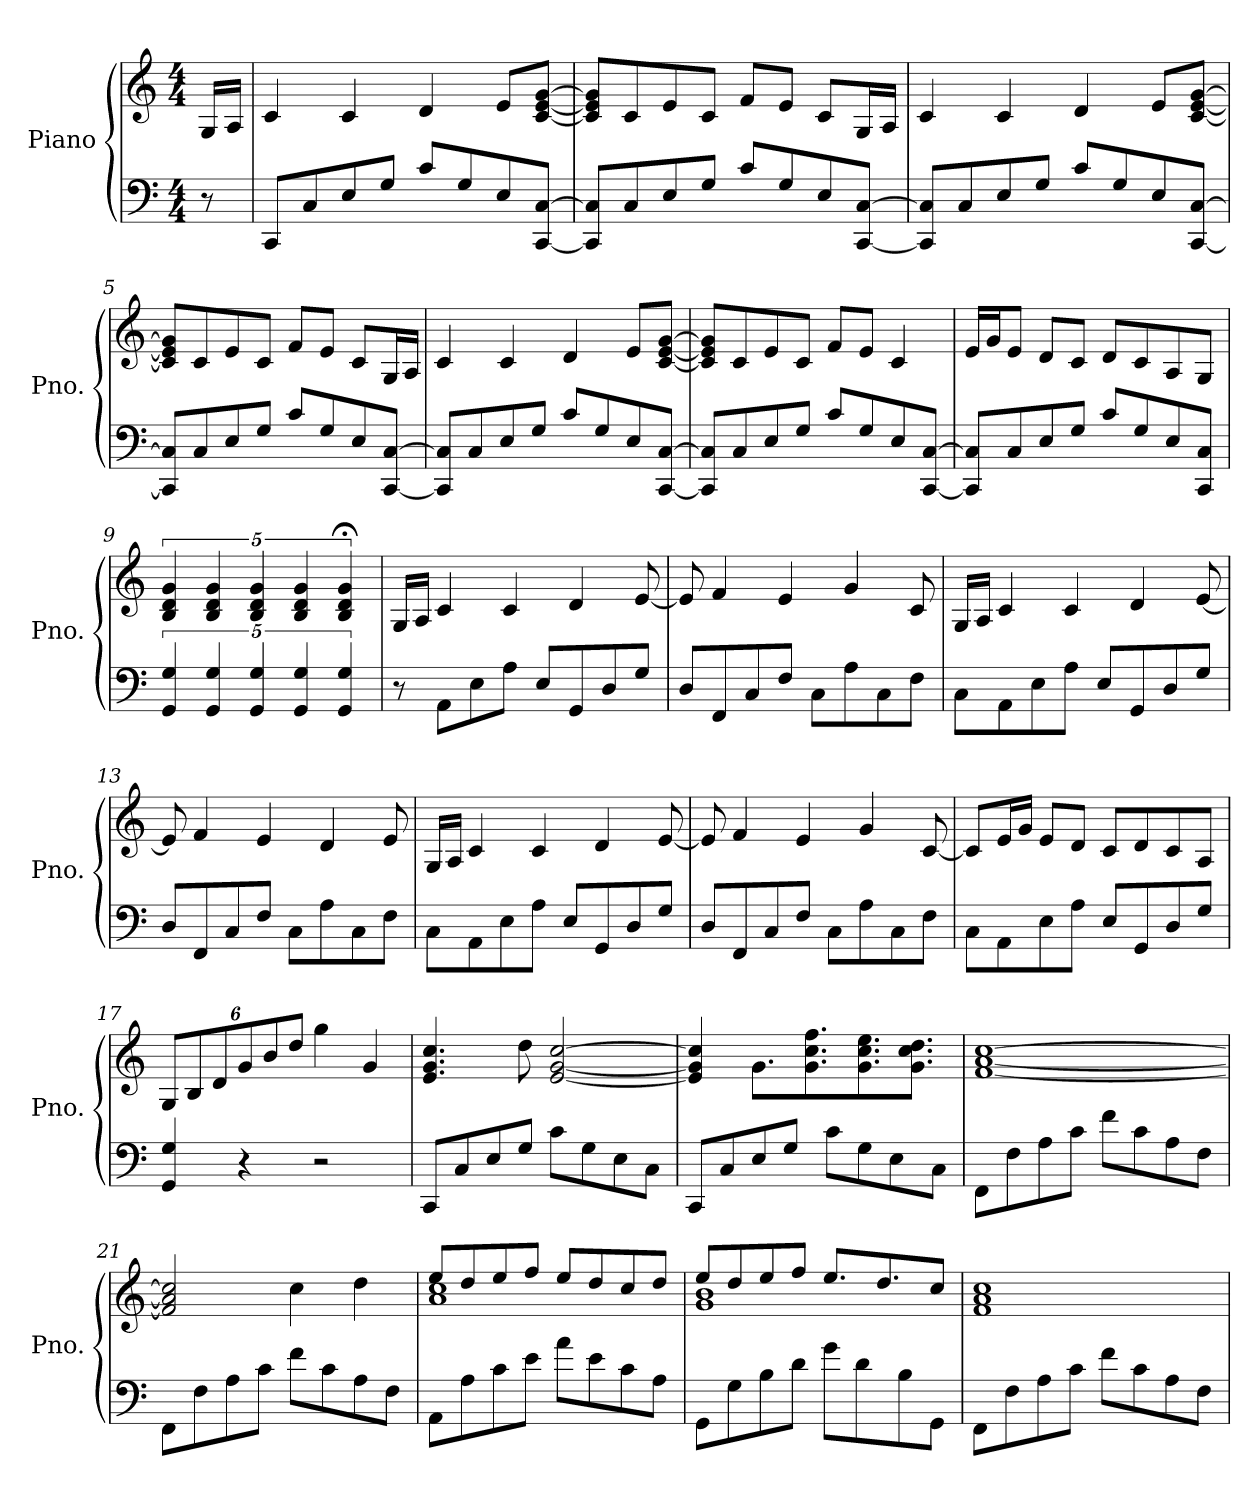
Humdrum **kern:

**kern	**kern
*part1	*part1
*staff2	*staff1
*I"Piano	*
*I'Pno.	*
*clefF4	*clefG2
*k[]	*k[]
*M4/4	*M4/4
*MM172	*MM172
=1	=1
8r	16G/LL
.	16A/JJ
=2	=2
8CC/L	4c/
8C/	.
8E/	4c/
8G/J	.
8c/L	4d/
8G/	.
8E/	8e/L
[8CC/ [8C/J	[8c/ [8e/ [8g/J
=3	=3
8CC/] 8C/]L	8c/] 8e/] 8g/]L
8C/	8c/
8E/	8e/
8G/J	8c/J
8c/L	8f/L
8G/	8e/J
8E/	8c/L
[8CC/ [8C/J	16G/L
.	16A/JJ
=4	=4
8CC/] 8C/]L	4c/
8C/	.
8E/	4c/
8G/J	.
8c/L	4d/
8G/	.
8E/	8e/L
[8CC/ [8C/J	[8c/ [8e/ [8g/J
=5	=5
8CC/] 8C/]L	8c/] 8e/] 8g/]L
8C/	8c/
8E/	8e/
8G/J	8c/J
8c/L	8f/L
8G/	8e/J
8E/	8c/L
[8CC/ [8C/J	16G/L
.	16A/JJ
!!LO:LB:g=z
=6	=6
8CC/] 8C/]L	4c/
8C/	.
8E/	4c/
8G/J	.
8c/L	4d/
8G/	.
8E/	8e/L
[8CC/ [8C/J	[8c/ [8e/ [8g/J
=7	=7
8CC/] 8C/]L	8c/] 8e/] 8g/]L
8C/	8c/
8E/	8e/
8G/J	8c/J
8c/L	8f/L
8G/	8e/J
8E/	4c/
[8CC/ [8C/J	.
=8	=8
8CC/] 8C/]L	16e/LL
.	16g/J
8C/	8e/J
8E/	8d/L
8G/J	8c/J
8c/L	8d/L
8G/	8c/
8E/	8A/
8CC/ 8C/J	8G/J
=9	=9
5GG/ 5G/	5B/ 5d/ 5g/
5GG/ 5G/	5B/ 5d/ 5g/
5GG/ 5G/	5B/ 5d/ 5g/
5GG/ 5G/	5B/ 5d/ 5g/
5GG/ 5G/	5B/;< 5d/;< 5g/;<
!!LO:LB:g=z
=10	=10
8r	16G/LL
.	16A/JJ
8AA\L	4c/
8E\	.
8A\J	4c/
8E/L	.
8GG/	4d/
8D/	.
8G/J	[8e/
=11	=11
8D/L	8e/]
8FF/	4f/
8C/	.
8F/J	4e/
8C\L	.
8A\	4g/
8C\	.
8F\J	8c/
=12	=12
8C\L	16G/LL
.	16A/JJ
8AA\	4c/
8E\	.
8A\J	4c/
8E/L	.
8GG/	4d/
8D/	.
8G/J	[8e/
=13	=13
8D/L	8e/]
8FF/	4f/
8C/	.
8F/J	4e/
8C\L	.
8A\	4d/
8C\	.
8F\J	8e/
!!LO:LB:g=z
=14	=14
8C\L	16G/LL
.	16A/JJ
8AA\	4c/
8E\	.
8A\J	4c/
8E/L	.
8GG/	4d/
8D/	.
8G/J	[8e/
=15	=15
8D/L	8e/]
8FF/	4f/
8C/	.
8F/J	4e/
8C\L	.
8A\	4g/
8C\	.
8F\J	[8c/
=16	=16
8C\L	8c/L]
8AA\	16e/L
.	16g/JJ
8E\	8e/L
8A\J	8d/J
8E/L	8c/L
8GG/	8d/
8D/	8c/
8G/J	8A/J
=17	=17
*	*Xbrackettup
4GG/ 4G/	12G/L
.	12B/
.	12d/
4r	12g/
.	12b/
.	12dd/J
2r	4gg\
.	4g/
!!LO:LB:g=z
=18	=18
8CC/L	4.e/ 4.g/ 4.cc/
8C/	.
8E/	.
8G/J	8dd\
8c\L	[2e/ [2g/ [2cc/
8G\	.
8E\	.
8C\J	.
=19	=19
8CC/L	4e/] 4g/] 4cc/]
8C/	.
8E/	8.g\L
8G/J	.
.	8.g\ 8.cc\ 8.ff\
8c\L	.
8G\	8.g\ 8.cc\ 8.ee\
8E\	.
.	8.g\ 8.cc\ 8.dd\J
8C\J	.
=20	=20
8FF\L	[1f [1a [1cc
8F\	.
8A\	.
8c\J	.
8f\L	.
8c\	.
8A\	.
8F\J	.
=21	=21
8FF\L	2f/] 2a/] 2cc/]
8F\	.
8A\	.
8c\J	.
8f\L	4cc\
8c\	.
8A\	4dd\
8F\J	.
!!LO:PB:g=z
=22	=22
*	*^
8AA\L	8ee/L	1a 1cc
8A\	8dd/	.
8c\	8ee/	.
8e\J	8ff/J	.
8a\L	8ee/L	.
8e\	8dd/	.
8c\	8cc/	.
8A\J	8dd/J	.
=23	=23	=23
8GG\L	8ee/L	1g 1b
8G\	8dd/	.
8B\	8ee/	.
8d\J	8ff/J	.
8g\L	8.ee/L	.
8d\	.	.
.	8.dd/	.
8B\	.	.
8GG\J	8cc/J	.
*	*v	*v
=24	=24
8FF\L	1f 1a 1cc
8F\	.
8A\	.
8c\J	.
8f\L	.
8c\	.
8A\	.
8F\J	.
=	=
*-	*-
